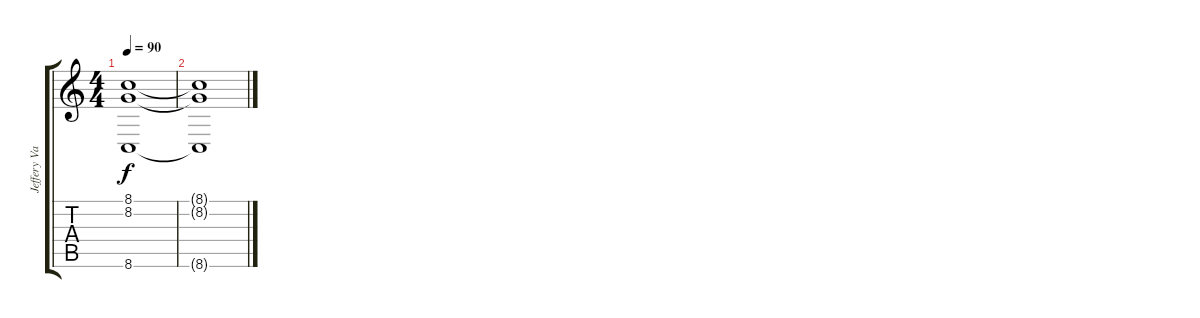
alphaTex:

\track ("Jeffery Vanston (Keyboards)" "Jeffery Va") {instrument stringensemble2}
\staff {score tabs}
\tuning (E4 B3 G3 D3 A2 E2) {hide}
\ts (4 4)
\tempo 90
\clef g2
\ks c
(8.1{t} 8.2{t} 8.6{t}).1{dy f} |
(8.1{t} 8.2{t} 8.6{t}).1
